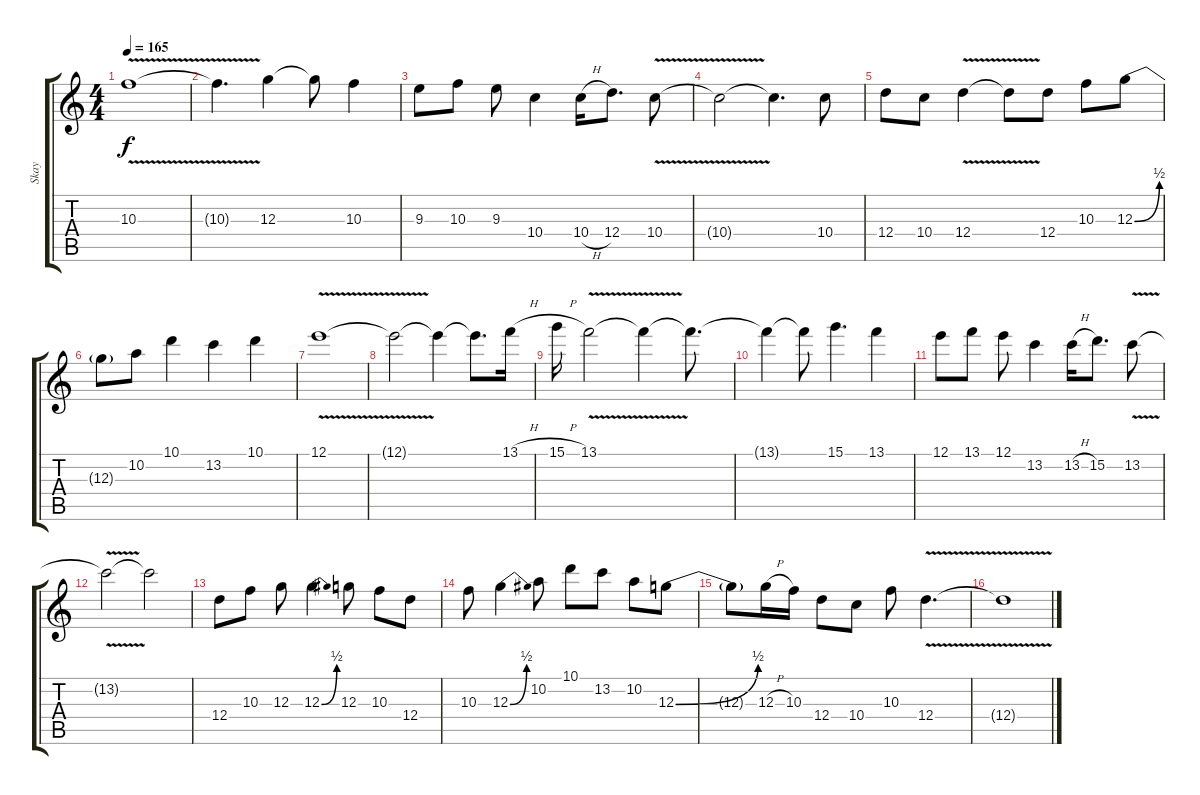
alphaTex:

\track ("Skay" "Skay") {instrument distortionguitar}
\staff {score tabs}
\tuning (E4 B3 G3 D3 A2 E2) {hide}
\ts (4 4)
\tempo 165
\clef g2
\ks c
10.3{v}.1{dy f} |
10.3{t}.4{d} 12.3.4 12.3{t}.8 10.3.4 |
9.3.8 10.3.8 9.3.8 10.4.4 10.4{h}.16 12.4.8{d} 10.4{v}.8 |
10.4{t}.2 10.4{t}.4{d} 10.4.8 |
12.4.8 10.4.8 12.4{v}.4 12.4{t}.8 12.4.8 10.3.8 12.3{be (bend 0 0 60 2)}.8 |
12.3{t}.8 10.2.8 10.1.4 13.2.4 10.1.4 |
12.1{v}.1 |
12.1{t}.2 12.1{t}.4 12.1{t}.8{d} 13.1{h}.16 |
15.1{h}.16 13.1{v}.2 13.1{t}.4 13.1{t}.8{d} |
13.1{t}.4 13.1{t}.8 15.1.4{d} 13.1.4 |
12.1.8 13.1.8 12.1.8 13.2.4 13.2{h}.16 15.2.8{d} 13.2{v}.8 |
13.2{t}.2 13.2{t}.2 |
12.4.8 10.3.8 12.3.8 12.3{be (bend 0 0 60 2)}.4 12.3.8 10.3.8 12.4.8 |
10.3.8 12.3{be (bend 0 0 60 2)}.4 10.2.8 10.1.8 13.2.8 10.2.8 12.3{be (bend 0 0 60 2)}.8 |
12.3{t}.8 12.3{h}.16 10.3.16 12.4.8 10.4.8 10.3.8 12.4{v}.4{d} |
12.4{t}.1
